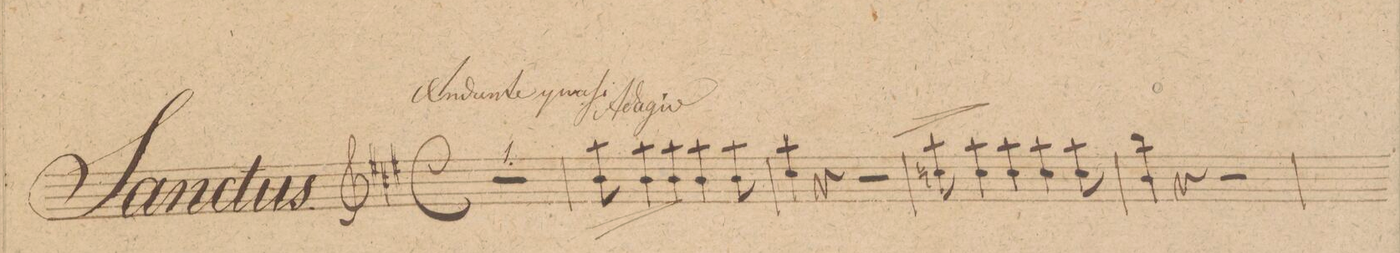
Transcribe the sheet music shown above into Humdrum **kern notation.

**kern	**dynam
*I"Violino. 1mo	*
*clefG2	*
*k[f#c#g#]	*
*met(c)	*
*M4/4	*
1r	.
=2	=2
8aa 8b\	.
4aa 4b^<\	.
4aa 4b\	.
4aa 4b\	.
8aa 8b\	.
=3	=3
4aa 4cc#\	.
4r	.
2r	.
=4	=4
8aa 8ccn^<\	.
4aa 4cc\	.
4aa 4cc\	.
4aa 4cc\	.
8aa 8cc\	.
=5	=5
4bb 4b\	.
4r	.
2r	.
=6	=6
*-	*-
